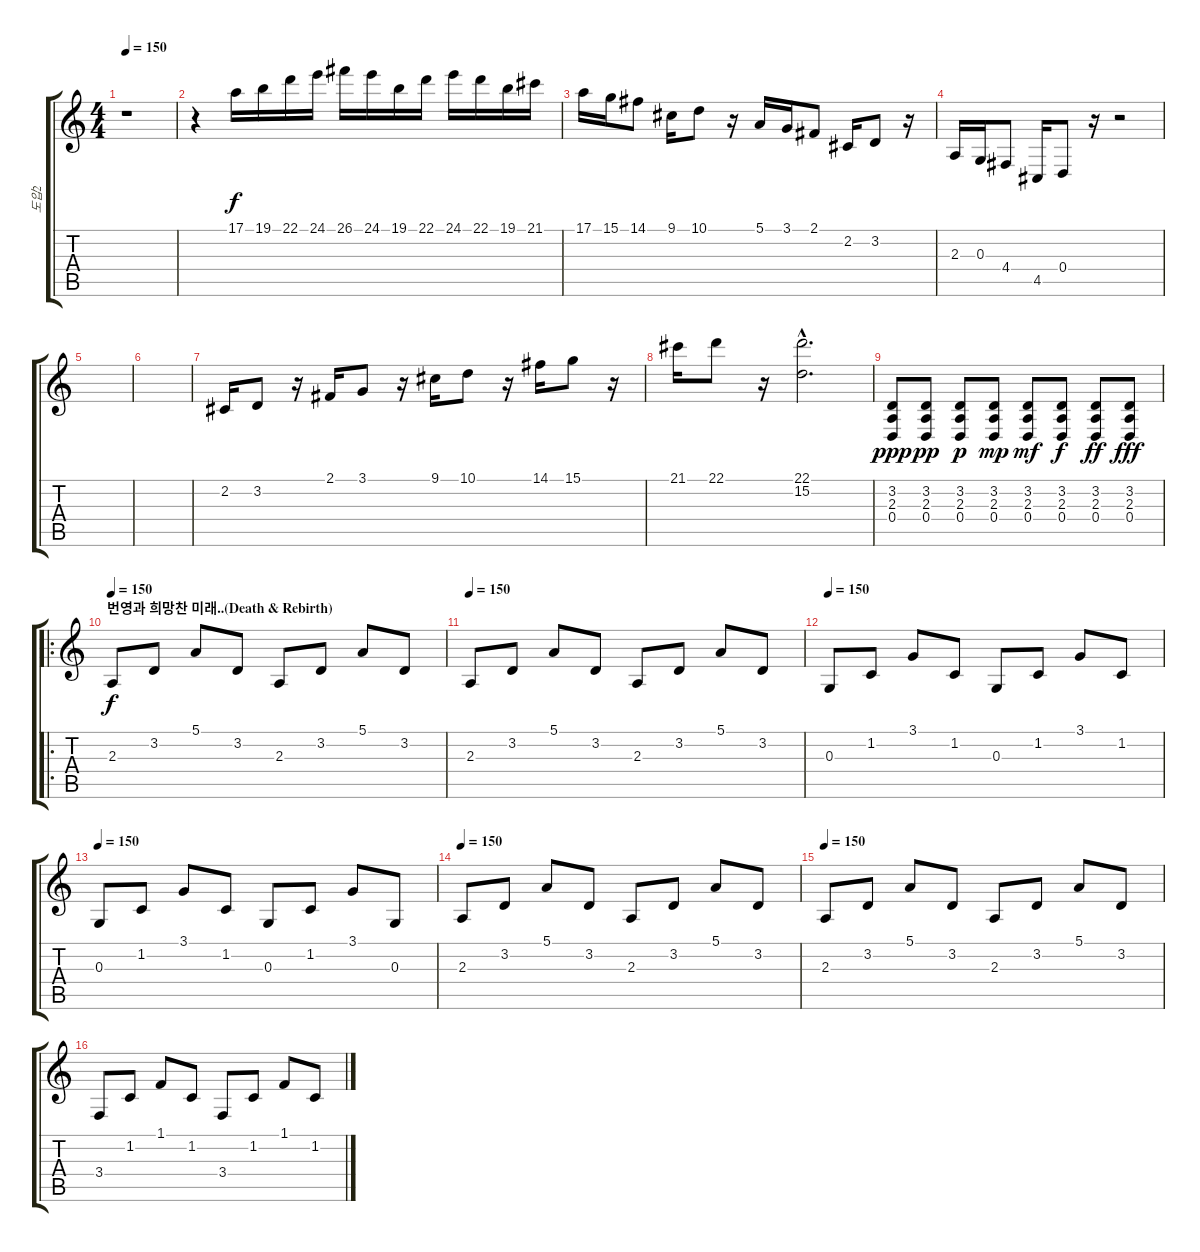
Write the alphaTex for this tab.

\track ("도입2" "도입2") {instrument acousticgrandpiano}
\staff {score tabs}
\tuning (E4 B3 G3 D3 A2 E2) {hide}
\ts (4 4)
\tempo 150
\clef g2
\ks c
r.1{dy f} |
r.4 17.1.16 19.1.16 22.1.16 24.1.16 26.1.16 24.1.16 19.1.16 22.1.16 24.1.16 22.1.16 19.1.16 21.1.16 |
17.1.16 15.1.16 14.1.8 9.1.16 10.1.8 r.16 5.1.16 3.1.16 2.1.8 2.2.16 3.2.8 r.16 |
2.3.16 0.3.16 4.4.8 4.5.16 0.4.8 r.16 r.2 |
|
|
2.2.16 3.2.8 r.16 2.1.16 3.1.8 r.16 9.1.16 10.1.8 r.16 14.1.16 15.1.8 r.16 |
21.1.16 22.1.8 r.16 (22.1{hac} 15.2{hac}).2{d} |
(3.2 2.3 0.4).8{dy ppp} (3.2 2.3 0.4).8{dy pp} (3.2 2.3 0.4).8{dy p} (3.2 2.3 0.4).8{dy mp} (3.2 2.3 0.4).8{dy mf} (3.2 2.3 0.4).8{dy f} (3.2 2.3 0.4).8{dy ff} (3.2 2.3 0.4).8{dy fff} |
\ro
\section ("" "번영과 희망찬 미래..(Death & Rebirth)")
\tempo 150
2.3.8{dy f} 3.2.8 5.1.8 3.2.8 2.3.8 3.2.8 5.1.8 3.2.8 |
\tempo 150
2.3.8 3.2.8 5.1.8 3.2.8 2.3.8 3.2.8 5.1.8 3.2.8 |
\tempo 150
0.3.8 1.2.8 3.1.8 1.2.8 0.3.8 1.2.8 3.1.8 1.2.8 |
\tempo 150
0.3.8 1.2.8 3.1.8 1.2.8 0.3.8 1.2.8 3.1.8 0.3.8 |
\tempo 150
2.3.8 3.2.8 5.1.8 3.2.8 2.3.8 3.2.8 5.1.8 3.2.8 |
\tempo 150
2.3.8 3.2.8 5.1.8 3.2.8 2.3.8 3.2.8 5.1.8 3.2.8 |
3.4.8 1.2.8 1.1.8 1.2.8 3.4.8 1.2.8 1.1.8 1.2.8
